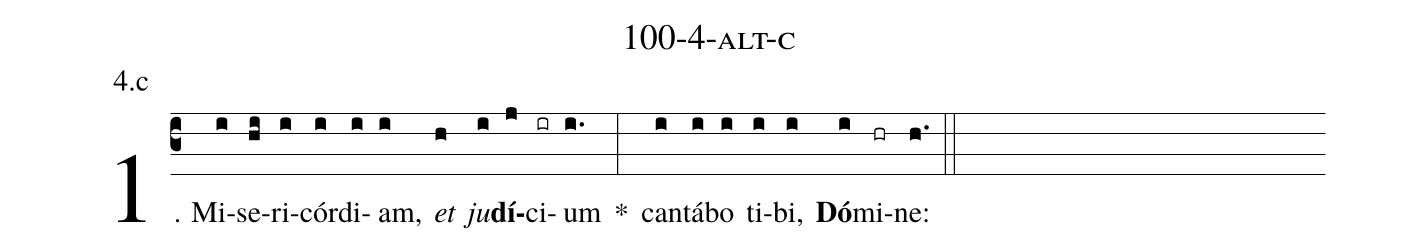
name: 100-4-alt-c;
annotation: 4.c;
%%
(c3)1. Mi(i)se(hi)ri(i)cór(i)di(i)am,(i) <i>et</i>(h) <i>ju</i>(i)<b>dí</b>(j)ci(ir)um(i.) *(:) can(i)tá(i)bo(i) ti(i)bi,(i) <b>Dó</b>(i)mi(hr)ne:(h.) (::)
